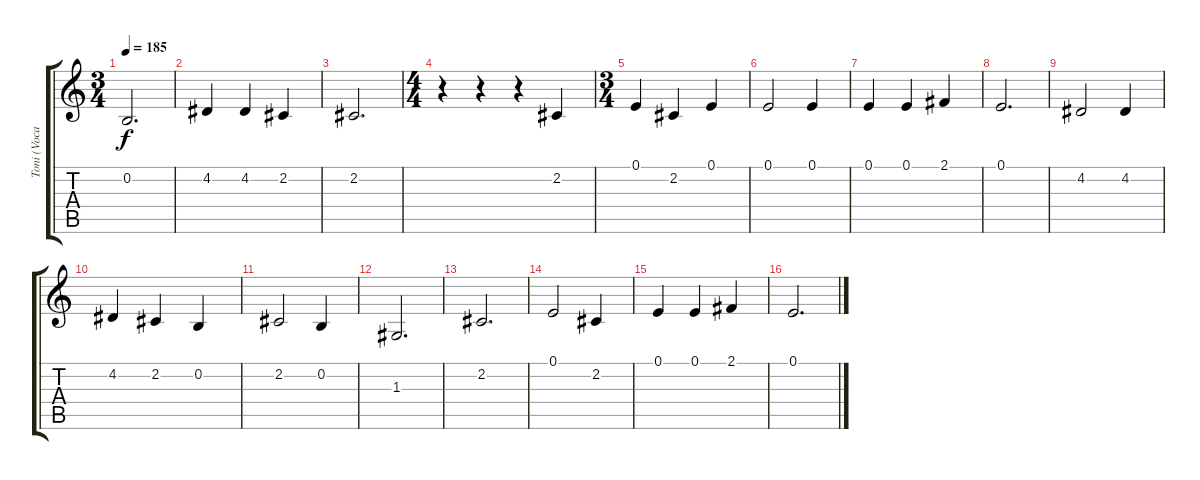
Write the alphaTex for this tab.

\track ("Toni (Vocals)" "Toni (Voca") {instrument englishhorn}
\staff {score tabs}
\tuning (E4 B3 G3 D3 A2 E2) {hide}
\ts (3 4)
\tempo 185
\clef g2
\ks c
0.2.2{d dy f} |
4.2.4 4.2.4 2.2.4 |
2.2.2{d} |
\ts (4 4)
r.4 r.4 r.4 2.2.4 |
\ts (3 4)
0.1.4 2.2.4 0.1.4 |
0.1.2 0.1.4 |
0.1.4 0.1.4 2.1.4 |
0.1.2{d} |
4.2.2 4.2.4 |
4.2.4 2.2.4 0.2.4 |
2.2.2 0.2.4 |
1.3.2{d} |
2.2.2{d} |
0.1.2 2.2.4 |
0.1.4 0.1.4 2.1.4 |
0.1.2{d}
